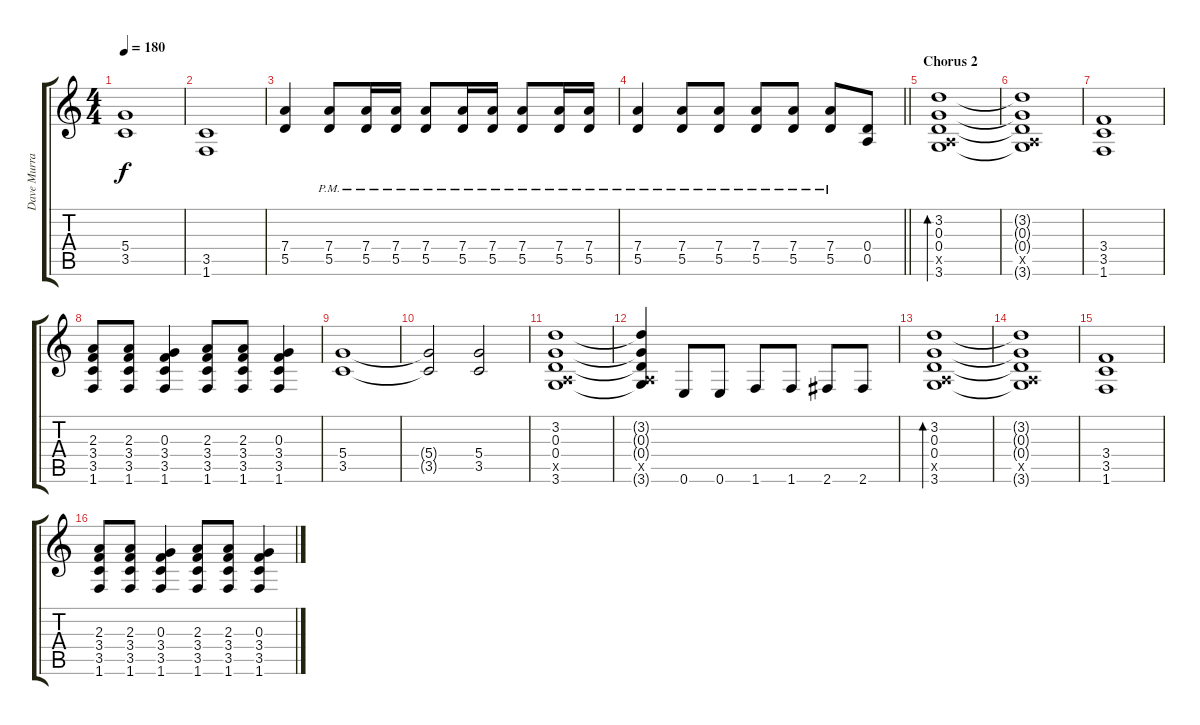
\track ("Dave Murray" "Dave Murra") {instrument overdrivenguitar}
\staff {score tabs}
\tuning (E4 B3 G3 D3 A2 E2) {hide}
\ts (4 4)
\tempo 180
\clef g2
\ks c
(5.4 3.5).1{dy f} |
(3.5 1.6).1 |
(7.4 5.5).4 (7.4{pm} 5.5{pm}).8 (7.4{pm} 5.5{pm}).16 (7.4{pm} 5.5{pm}).16 (7.4{pm} 5.5{pm}).8 (7.4{pm} 5.5{pm}).16 (7.4{pm} 5.5{pm}).16 (7.4{pm} 5.5{pm}).8 (7.4{pm} 5.5{pm}).16 (7.4{pm} 5.5{pm}).16 |
\barLineRight lightlight
(7.4{pm} 5.5{pm}).4 (7.4{pm} 5.5{pm}).8 (7.4{pm} 5.5{pm}).8 (7.4{pm} 5.5{pm}).8 (7.4{pm} 5.5{pm}).8 (7.4{pm} 5.5{pm}).8 (0.4 0.5).8 |
\section ("" "Chorus 2")
(3.2 0.3 0.4 0.5{x} 3.6).1{bd 240} |
(3.2{t} 0.3{t} 0.4{t} 0.5{x} 3.6{t}).1 |
(3.4 3.5 1.6).1 |
(2.3 3.4 3.5 1.6).8 (2.3 3.4 3.5 1.6).8 (0.3 3.4 3.5 1.6).4 (2.3 3.4 3.5 1.6).8 (2.3 3.4 3.5 1.6).8 (0.3 3.4 3.5 1.6).4 |
(5.4 3.5).1 |
(5.4{t} 3.5{t}).2 (5.4 3.5).2 |
(3.2 0.3 0.4 0.5{x} 3.6).1 |
(3.2{t} 0.3{t} 0.4{t} 0.5{x} 3.6{t}).4 0.6.8 0.6.8 1.6.8 1.6.8 2.6.8 2.6.8 |
(3.2 0.3 0.4 0.5{x} 3.6).1{bd 240} |
(3.2{t} 0.3{t} 0.4{t} 0.5{x} 3.6{t}).1 |
(3.4 3.5 1.6).1 |
(2.3 3.4 3.5 1.6).8 (2.3 3.4 3.5 1.6).8 (0.3 3.4 3.5 1.6).4 (2.3 3.4 3.5 1.6).8 (2.3 3.4 3.5 1.6).8 (0.3 3.4 3.5 1.6).4
